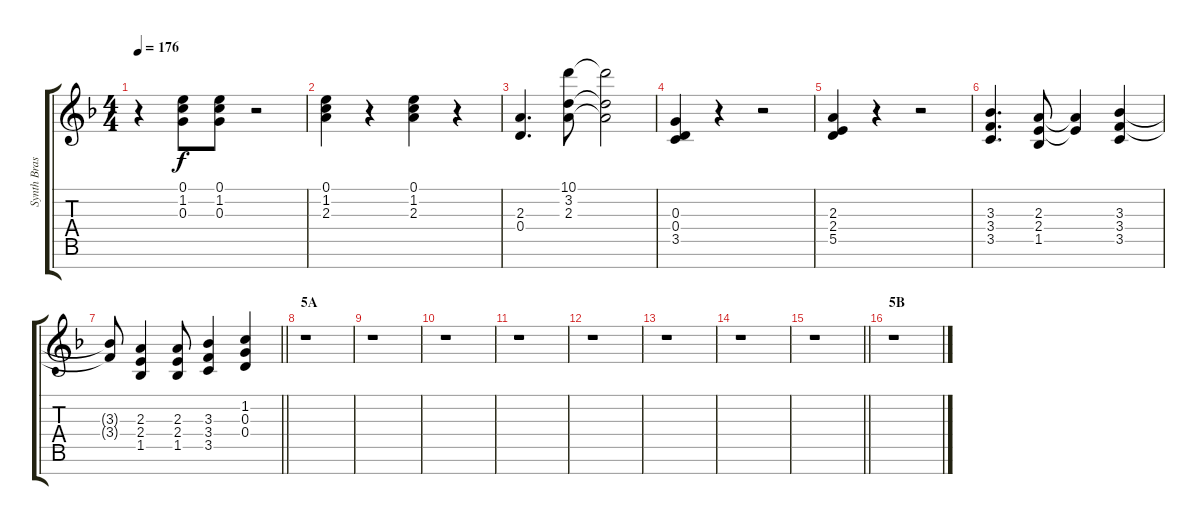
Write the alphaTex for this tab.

\track ("Synth Brass I" "Synth Bras") {instrument brasssection}
\staff {score tabs}
\tuning (E5 B4 G4 D4 A3 E3 B2) {hide}
\ts (4 4)
\tempo 176
\clef g2
\ks f
r.4{dy f} (0.1 1.2 0.3).8 (0.1 1.2 0.3).8 r.2 |
(0.1 1.2 2.3).4 r.4 (0.1 1.2 2.3).4 r.4 |
(2.3 0.4).4{d} (10.1 3.2 2.3).8 (10.1{t} 3.2{t} 2.3{t}).2 |
(0.3 0.4 3.5).4 r.4 r.2 |
(2.3 2.4 5.5).4 r.4 r.2 |
(3.3 3.4 3.5).4{d} (2.3 2.4 1.5).8 (2.3{t} 2.4{t}).4 (3.3 3.4 3.5).4 |
\barLineRight lightlight
(3.3{t} 3.4{t}).8 (2.3 2.4 1.5).4 (2.3 2.4 1.5).8 (3.3 3.4 3.5).4 (1.2 0.3 0.4).4 |
\section ("" "5A")
r.1 |
r.1 |
r.1 |
r.1 |
r.1 |
r.1 |
r.1 |
\barLineRight lightlight
r.1 |
\section ("" "5B")
r.1
